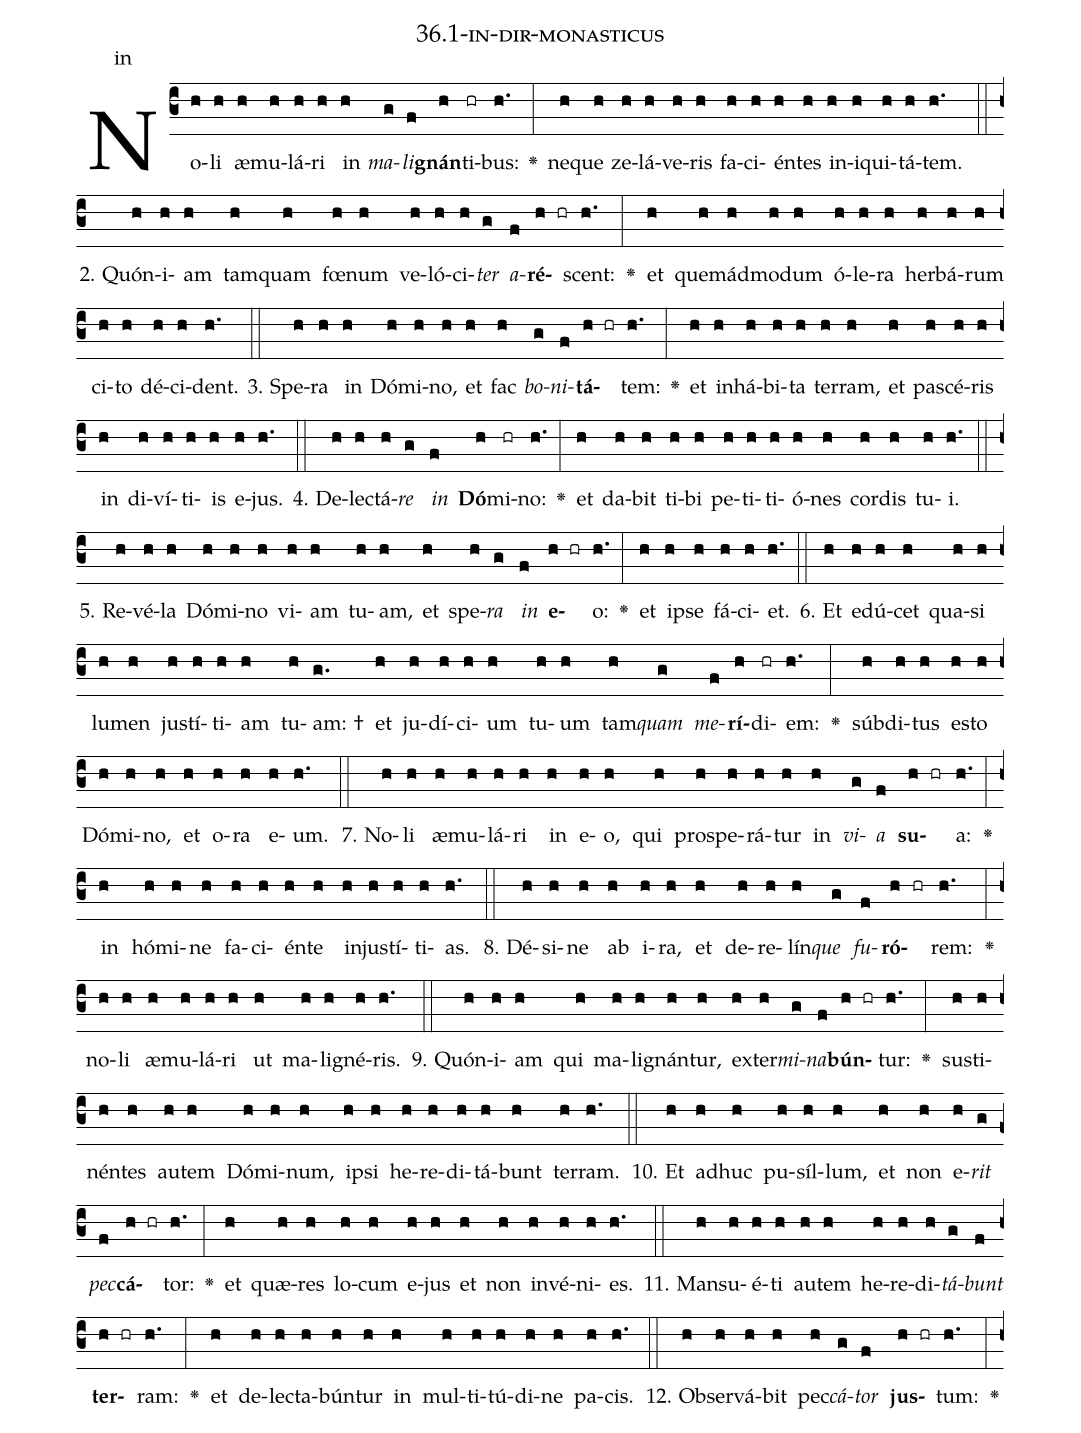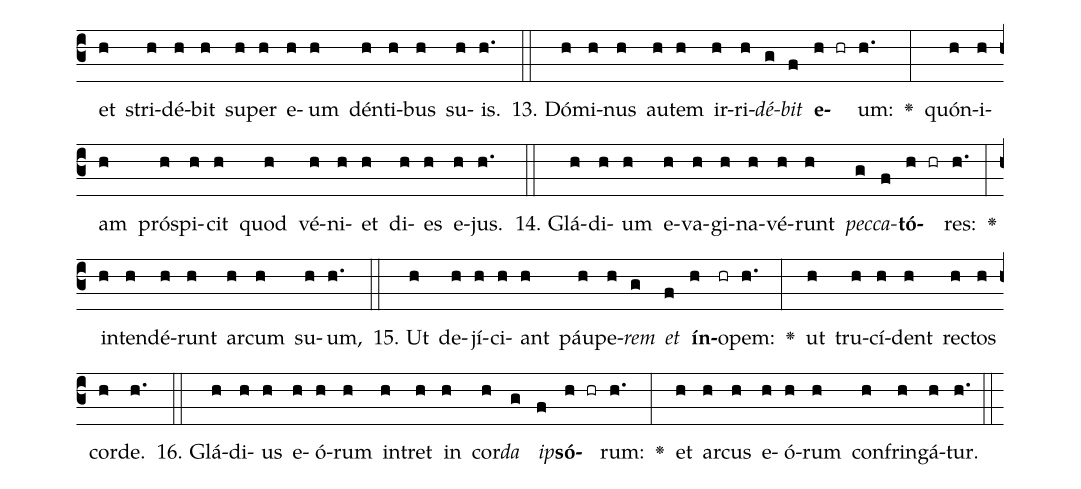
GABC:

name: 36.1-in-dir-monasticus;
annotation: in;
%%
(c3)No(h)li(h) æ(h)mu(h)lá(h)ri(h) in(h) <i>ma</i>(g)<i>li</i>(f)<b>gnán</b>(h)ti(hr)bus:(h.) <v>\greheightstar</v>(:) ne(h)que(h) ze(h)lá(h)ve(h)ris(h) fa(h)ci(h)én(h)tes(h) in(h)i(h)qui(h)tá(h)tem.(h.) (::)
2. Quón(h)i(h)am(h) tam(h)quam(h) fœ(h)num(h) ve(h)ló(h)ci(h)<i>ter</i>(g) <i>a</i>(f)<b>ré</b>(h hr)scent:(h.) <v>\greheightstar</v>(:) et(h) quem(h)ád(h)mo(h)dum(h) ó(h)le(h)ra(h) her(h)bá(h)rum(h) ci(h)to(h) dé(h)ci(h)dent.(h.) (::)
3. Spe(h)ra(h) in(h) Dó(h)mi(h)no,(h) et(h) fac(h) <i>bo</i>(g)<i>ni</i>(f)<b>tá</b>(h hr)tem:(h.) <v>\greheightstar</v>(:) et(h) in(h)há(h)bi(h)ta(h) ter(h)ram,(h) et(h) pa(h)scé(h)ris(h) in(h) di(h)ví(h)ti(h)is(h) e(h)jus.(h.) (::)
4. De(h)lec(h)tá(h)<i>re</i>(g) <i>in</i>(f) <b>Dó</b>(h)mi(hr)no:(h.) <v>\greheightstar</v>(:) et(h) da(h)bit(h) ti(h)bi(h) pe(h)ti(h)ti(h)ó(h)nes(h) cor(h)dis(h) tu(h)i.(h.) (::)
5. Re(h)vé(h)la(h) Dó(h)mi(h)no(h) vi(h)am(h) tu(h)am,(h) et(h) spe(h)<i>ra</i>(g) <i>in</i>(f) <b>e</b>(h hr)o:(h.) <v>\greheightstar</v>(:) et(h) ip(h)se(h) fá(h)ci(h)et.(h.) (::)
6. Et(h) e(h)dú(h)cet(h) qua(h)si(h) lu(h)men(h) jus(h)tí(h)ti(h)am(h) tu(h)am: †(g.) et(h) ju(h)dí(h)ci(h)um(h) tu(h)um(h) tam(h)<i>quam</i>(g) <i>me</i>(f)<b>rí</b>(h)di(hr)em:(h.) <v>\greheightstar</v>(:) súb(h)di(h)tus(h) es(h)to(h) Dó(h)mi(h)no,(h) et(h) o(h)ra(h) e(h)um.(h.) (::)
7. No(h)li(h) æ(h)mu(h)lá(h)ri(h) in(h) e(h)o,(h) qui(h) pro(h)spe(h)rá(h)tur(h) in(h) <i>vi</i>(g)<i>a</i>(f) <b>su</b>(h hr)a:(h.) <v>\greheightstar</v>(:) in(h) hó(h)mi(h)ne(h) fa(h)ci(h)én(h)te(h) in(h)jus(h)tí(h)ti(h)as.(h.) (::)
8. Dé(h)si(h)ne(h) ab(h) i(h)ra,(h) et(h) de(h)re(h)lín(h)<i>que</i>(g) <i>fu</i>(f)<b>ró</b>(h hr)rem:(h.) <v>\greheightstar</v>(:) no(h)li(h) æ(h)mu(h)lá(h)ri(h) ut(h) ma(h)li(h)gné(h)ris.(h.) (::)
9. Quón(h)i(h)am(h) qui(h) ma(h)li(h)gnán(h)tur,(h) ex(h)ter(h)<i>mi</i>(g)<i>na</i>(f)<b>bún</b>(h hr)tur:(h.) <v>\greheightstar</v>(:) sus(h)ti(h)nén(h)tes(h) au(h)tem(h) Dó(h)mi(h)num,(h) ip(h)si(h) he(h)re(h)di(h)tá(h)bunt(h) ter(h)ram.(h.) (::)
10. Et(h) ad(h)huc(h) pu(h)síl(h)lum,(h) et(h) non(h) e(h)<i>rit</i>(g) <i>pec</i>(f)<b>cá</b>(h hr)tor:(h.) <v>\greheightstar</v>(:) et(h) quæ(h)res(h) lo(h)cum(h) e(h)jus(h) et(h) non(h) in(h)vé(h)ni(h)es.(h.) (::)
11. Man(h)su(h)é(h)ti(h) au(h)tem(h) he(h)re(h)di(h)<i>tá</i>(g)<i>bunt</i>(f) <b>ter</b>(h hr)ram:(h.) <v>\greheightstar</v>(:) et(h) de(h)lec(h)ta(h)bún(h)tur(h) in(h) mul(h)ti(h)tú(h)di(h)ne(h) pa(h)cis.(h.) (::)
12. Ob(h)ser(h)vá(h)bit(h) pec(h)<i>cá</i>(g)<i>tor</i>(f) <b>jus</b>(h hr)tum:(h.) <v>\greheightstar</v>(:) et(h) stri(h)dé(h)bit(h) su(h)per(h) e(h)um(h) dén(h)ti(h)bus(h) su(h)is.(h.) (::)
13. Dó(h)mi(h)nus(h) au(h)tem(h) ir(h)ri(h)<i>dé</i>(g)<i>bit</i>(f) <b>e</b>(h hr)um:(h.) <v>\greheightstar</v>(:) quón(h)i(h)am(h) pró(h)spi(h)cit(h) quod(h) vé(h)ni(h)et(h) di(h)es(h) e(h)jus.(h.) (::)
14. Glá(h)di(h)um(h) e(h)va(h)gi(h)na(h)vé(h)runt(h) <i>pec</i>(g)<i>ca</i>(f)<b>tó</b>(h hr)res:(h.) <v>\greheightstar</v>(:) in(h)ten(h)dé(h)runt(h) ar(h)cum(h) su(h)um,(h.) (::)
15. Ut(h) de(h)jí(h)ci(h)ant(h) páu(h)pe(h)<i>rem</i>(g) <i>et</i>(f) <b>ín</b>(h)o(hr)pem:(h.) <v>\greheightstar</v>(:) ut(h) tru(h)cí(h)dent(h) rec(h)tos(h) cor(h)de.(h.) (::)
16. Glá(h)di(h)us(h) e(h)ó(h)rum(h) in(h)tret(h) in(h) cor(h)<i>da</i>(g) <i>ip</i>(f)<b>só</b>(h hr)rum:(h.) <v>\greheightstar</v>(:) et(h) ar(h)cus(h) e(h)ó(h)rum(h) con(h)frin(h)gá(h)tur.(h.) (::)
